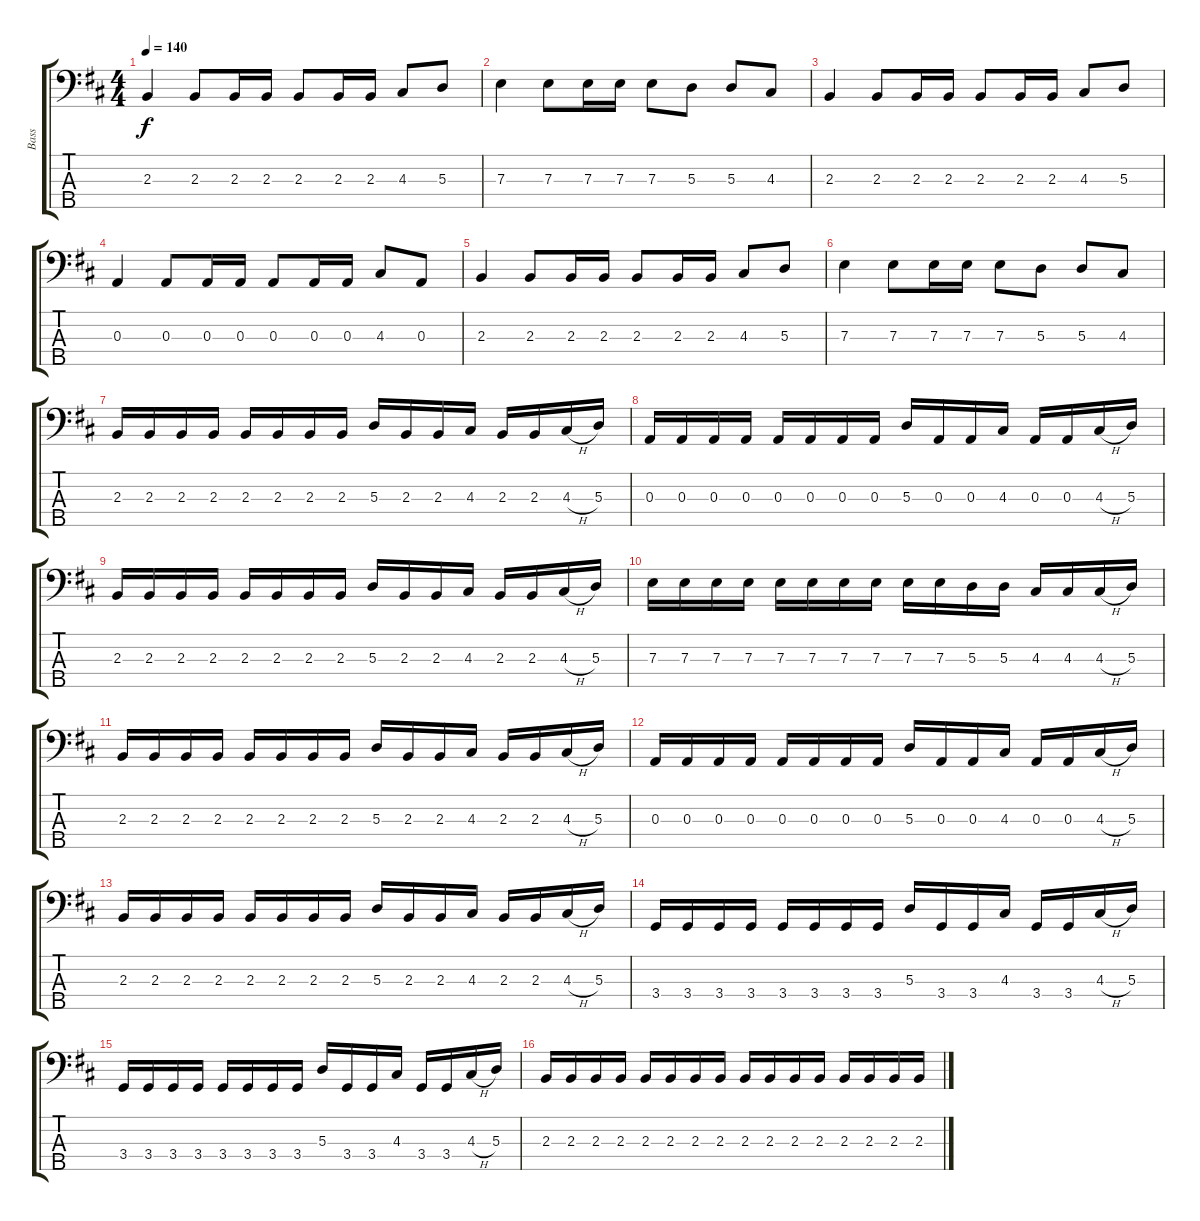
\track ("Bass" "Bass") {instrument electricbassfinger}
\staff {score tabs}
\tuning (G2 D2 A1 E1 B0) {hide}
\ts (4 4)
\tempo 140
\clef f4
\ks bminor
2.3.4{dy f} 2.3.8 2.3.16 2.3.16 2.3.8 2.3.16 2.3.16 4.3.8 5.3.8 |
7.3.4 7.3.8 7.3.16 7.3.16 7.3.8 5.3.8 5.3.8 4.3.8 |
2.3.4 2.3.8 2.3.16 2.3.16 2.3.8 2.3.16 2.3.16 4.3.8 5.3.8 |
0.3.4 0.3.8 0.3.16 0.3.16 0.3.8 0.3.16 0.3.16 4.3.8 0.3.8 |
2.3.4 2.3.8 2.3.16 2.3.16 2.3.8 2.3.16 2.3.16 4.3.8 5.3.8 |
7.3.4 7.3.8 7.3.16 7.3.16 7.3.8 5.3.8 5.3.8 4.3.8 |
2.3.16 2.3.16 2.3.16 2.3.16 2.3.16 2.3.16 2.3.16 2.3.16 5.3.16 2.3.16 2.3.16 4.3.16 2.3.16 2.3.16 4.3{h}.16 5.3.16 |
0.3.16 0.3.16 0.3.16 0.3.16 0.3.16 0.3.16 0.3.16 0.3.16 5.3.16 0.3.16 0.3.16 4.3.16 0.3.16 0.3.16 4.3{h}.16 5.3.16 |
2.3.16 2.3.16 2.3.16 2.3.16 2.3.16 2.3.16 2.3.16 2.3.16 5.3.16 2.3.16 2.3.16 4.3.16 2.3.16 2.3.16 4.3{h}.16 5.3.16 |
7.3.16 7.3.16 7.3.16 7.3.16 7.3.16 7.3.16 7.3.16 7.3.16 7.3.16 7.3.16 5.3.16 5.3.16 4.3.16 4.3.16 4.3{h}.16 5.3.16 |
2.3.16 2.3.16 2.3.16 2.3.16 2.3.16 2.3.16 2.3.16 2.3.16 5.3.16 2.3.16 2.3.16 4.3.16 2.3.16 2.3.16 4.3{h}.16 5.3.16 |
0.3.16 0.3.16 0.3.16 0.3.16 0.3.16 0.3.16 0.3.16 0.3.16 5.3.16 0.3.16 0.3.16 4.3.16 0.3.16 0.3.16 4.3{h}.16 5.3.16 |
2.3.16 2.3.16 2.3.16 2.3.16 2.3.16 2.3.16 2.3.16 2.3.16 5.3.16 2.3.16 2.3.16 4.3.16 2.3.16 2.3.16 4.3{h}.16 5.3.16 |
3.4.16 3.4.16 3.4.16 3.4.16 3.4.16 3.4.16 3.4.16 3.4.16 5.3.16 3.4.16 3.4.16 4.3.16 3.4.16 3.4.16 4.3{h}.16 5.3.16 |
3.4.16 3.4.16 3.4.16 3.4.16 3.4.16 3.4.16 3.4.16 3.4.16 5.3.16 3.4.16 3.4.16 4.3.16 3.4.16 3.4.16 4.3{h}.16 5.3.16 |
2.3.16 2.3.16 2.3.16 2.3.16 2.3.16 2.3.16 2.3.16 2.3.16 2.3.16 2.3.16 2.3.16 2.3.16 2.3.16 2.3.16 2.3.16 2.3.16
